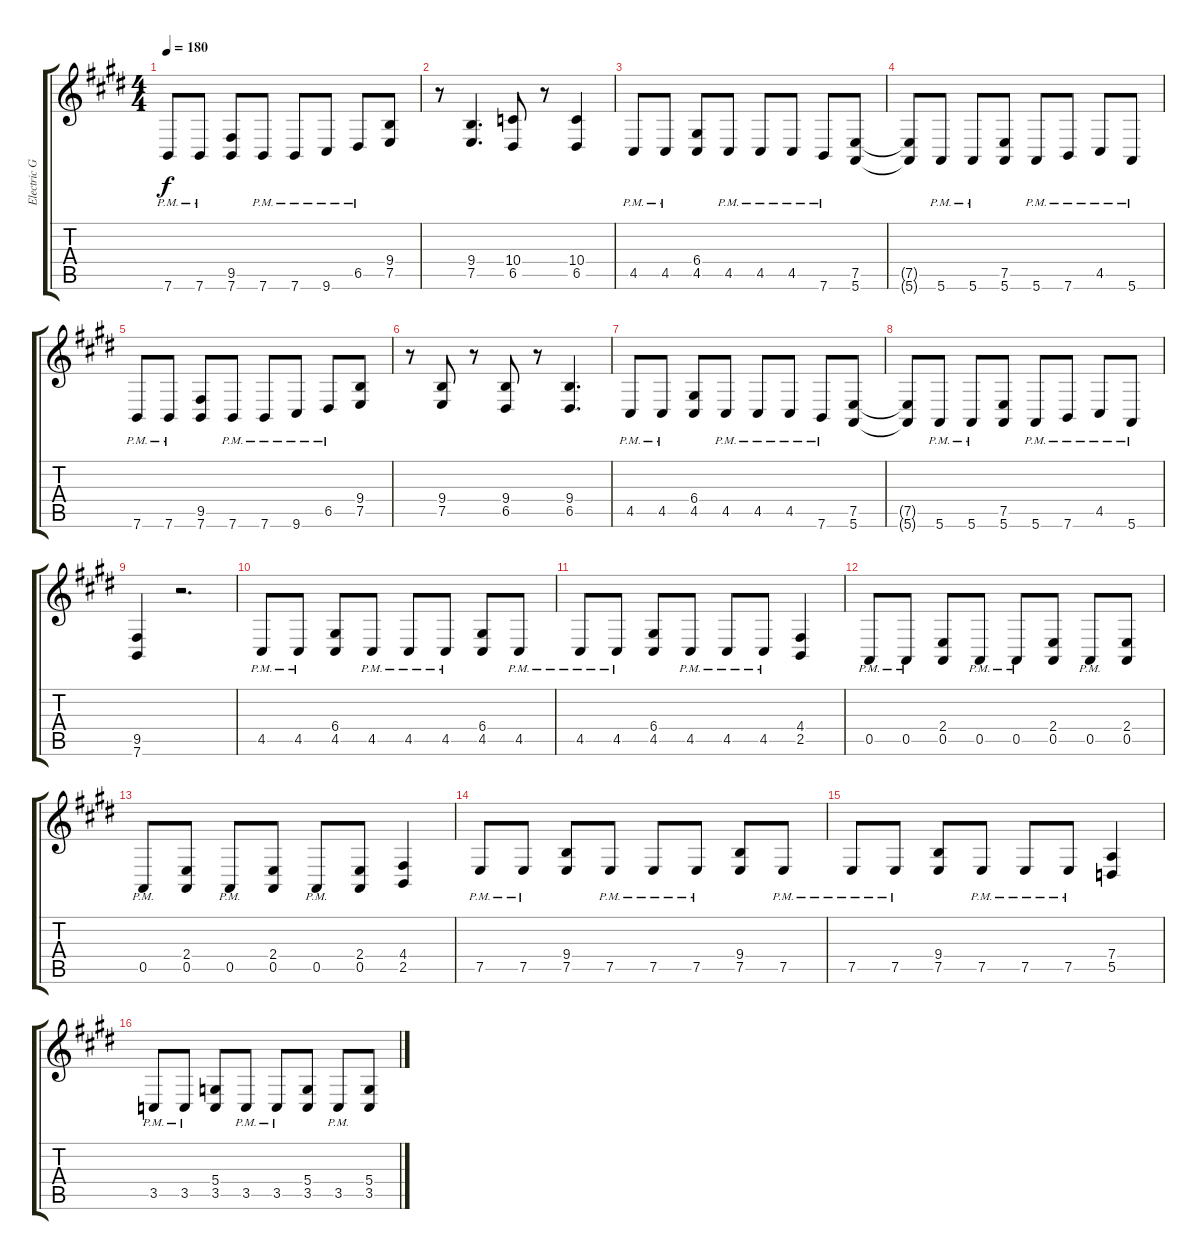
\track ("Electric Guitar (Drive)" "Electric G") {instrument violin}
\staff {score tabs}
\tuning (E4 B3 G3 D3 A2 E2) {hide}
\ts (4 4)
\tempo 180
\clef g2
\ks e
7.6{pm}.8{dy f} 7.6{pm}.8 (9.5 7.6).8 7.6{pm}.8 7.6{pm}.8 9.6{pm}.8 6.5{pm}.8 (9.4 7.5).8 |
r.8 (9.4 7.5).4{d} (10.4 6.5).8 r.8 (10.4 6.5).4 |
4.5{pm}.8 4.5{pm}.8 (6.4 4.5).8 4.5{pm}.8 4.5{pm}.8 4.5{pm}.8 7.6{pm}.8 (7.5 5.6).8 |
(7.5{t} 5.6{t}).8 5.6{pm}.8 5.6{pm}.8 (7.5 5.6).8 5.6{pm}.8 7.6{pm}.8 4.5{pm}.8 5.6{pm}.8 |
7.6{pm}.8 7.6{pm}.8 (9.5 7.6).8 7.6{pm}.8 7.6{pm}.8 9.6{pm}.8 6.5{pm}.8 (9.4 7.5).8 |
r.8 (9.4 7.5).8 r.8 (9.4 6.5).8 r.8 (9.4 6.5).4{d} |
4.5{pm}.8 4.5{pm}.8 (6.4 4.5).8 4.5{pm}.8 4.5{pm}.8 4.5{pm}.8 7.6{pm}.8 (7.5 5.6).8 |
(7.5{t} 5.6{t}).8 5.6{pm}.8 5.6{pm}.8 (7.5 5.6).8 5.6{pm}.8 7.6{pm}.8 4.5{pm}.8 5.6{pm}.8 |
(9.5 7.6).4 r.2{d} |
4.5{pm}.8 4.5{pm}.8 (6.4 4.5).8 4.5{pm}.8 4.5{pm}.8 4.5{pm}.8 (6.4 4.5).8 4.5{pm}.8 |
4.5{pm}.8 4.5{pm}.8 (6.4 4.5).8 4.5{pm}.8 4.5{pm}.8 4.5{pm}.8 (4.4 2.5).4 |
0.5{pm}.8 0.5{pm}.8 (2.4 0.5).8 0.5{pm}.8 0.5{pm}.8 (2.4 0.5).8 0.5{pm}.8 (2.4 0.5).8 |
0.5{pm}.8 (2.4 0.5).8 0.5{pm}.8 (2.4 0.5).8 0.5{pm}.8 (2.4 0.5).8 (4.4 2.5).4 |
7.5{pm}.8 7.5{pm}.8 (9.4 7.5).8 7.5{pm}.8 7.5{pm}.8 7.5{pm}.8 (9.4 7.5).8 7.5{pm}.8 |
7.5{pm}.8 7.5{pm}.8 (9.4 7.5).8 7.5{pm}.8 7.5{pm}.8 7.5{pm}.8 (7.4 5.5).4 |
3.5{pm}.8 3.5{pm}.8 (5.4 3.5).8 3.5{pm}.8 3.5{pm}.8 (5.4 3.5).8 3.5{pm}.8 (5.4 3.5).8
